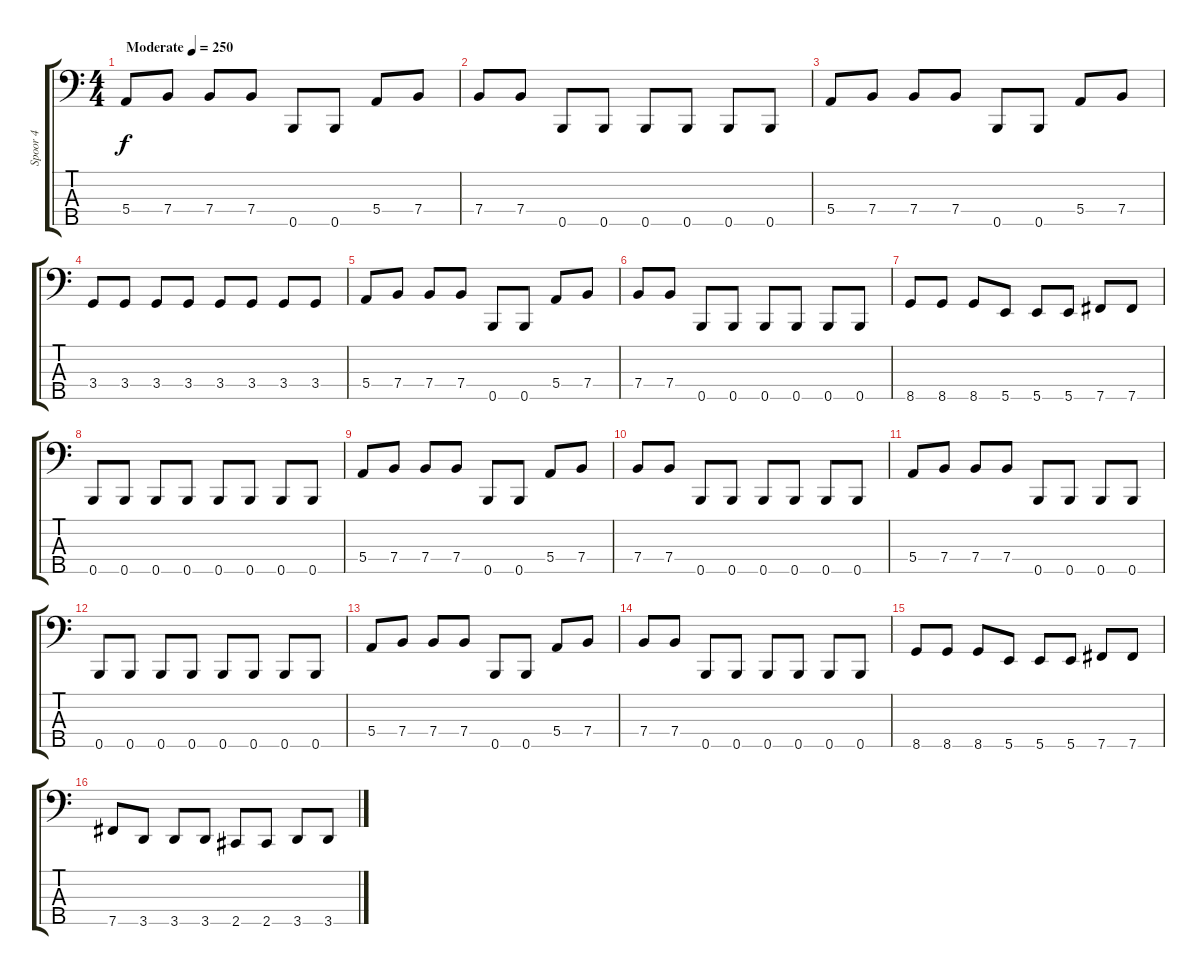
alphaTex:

\track ("Spoor 4" "Spoor 4") {instrument electricbassfinger}
\staff {score tabs}
\tuning (G2 D2 A1 E1 B0) {hide}
\ts (4 4)
\tempo (250 "Moderate")
\clef f4
\ks c
5.4.8{dy f instrument electricbassfinger} 7.4.8 7.4.8 7.4.8 0.5.8 0.5.8 5.4.8 7.4.8 |
7.4.8 7.4.8 0.5.8 0.5.8 0.5.8 0.5.8 0.5.8 0.5.8 |
5.4.8 7.4.8 7.4.8 7.4.8 0.5.8 0.5.8 5.4.8 7.4.8 |
3.4.8 3.4.8 3.4.8 3.4.8 3.4.8 3.4.8 3.4.8 3.4.8 |
5.4.8 7.4.8 7.4.8 7.4.8 0.5.8 0.5.8 5.4.8 7.4.8 |
7.4.8 7.4.8 0.5.8 0.5.8 0.5.8 0.5.8 0.5.8 0.5.8 |
8.5.8 8.5.8 8.5.8 5.5.8 5.5.8 5.5.8 7.5.8 7.5.8 |
0.5.8 0.5.8 0.5.8 0.5.8 0.5.8 0.5.8 0.5.8 0.5.8 |
5.4.8 7.4.8 7.4.8 7.4.8 0.5.8 0.5.8 5.4.8 7.4.8 |
7.4.8 7.4.8 0.5.8 0.5.8 0.5.8 0.5.8 0.5.8 0.5.8 |
5.4.8 7.4.8 7.4.8 7.4.8 0.5.8 0.5.8 0.5.8 0.5.8 |
0.5.8 0.5.8 0.5.8 0.5.8 0.5.8 0.5.8 0.5.8 0.5.8 |
5.4.8 7.4.8 7.4.8 7.4.8 0.5.8 0.5.8 5.4.8 7.4.8 |
7.4.8 7.4.8 0.5.8 0.5.8 0.5.8 0.5.8 0.5.8 0.5.8 |
8.5.8 8.5.8 8.5.8 5.5.8 5.5.8 5.5.8 7.5.8 7.5.8 |
7.5.8 3.5.8 3.5.8 3.5.8 2.5.8 2.5.8 3.5.8 3.5.8
